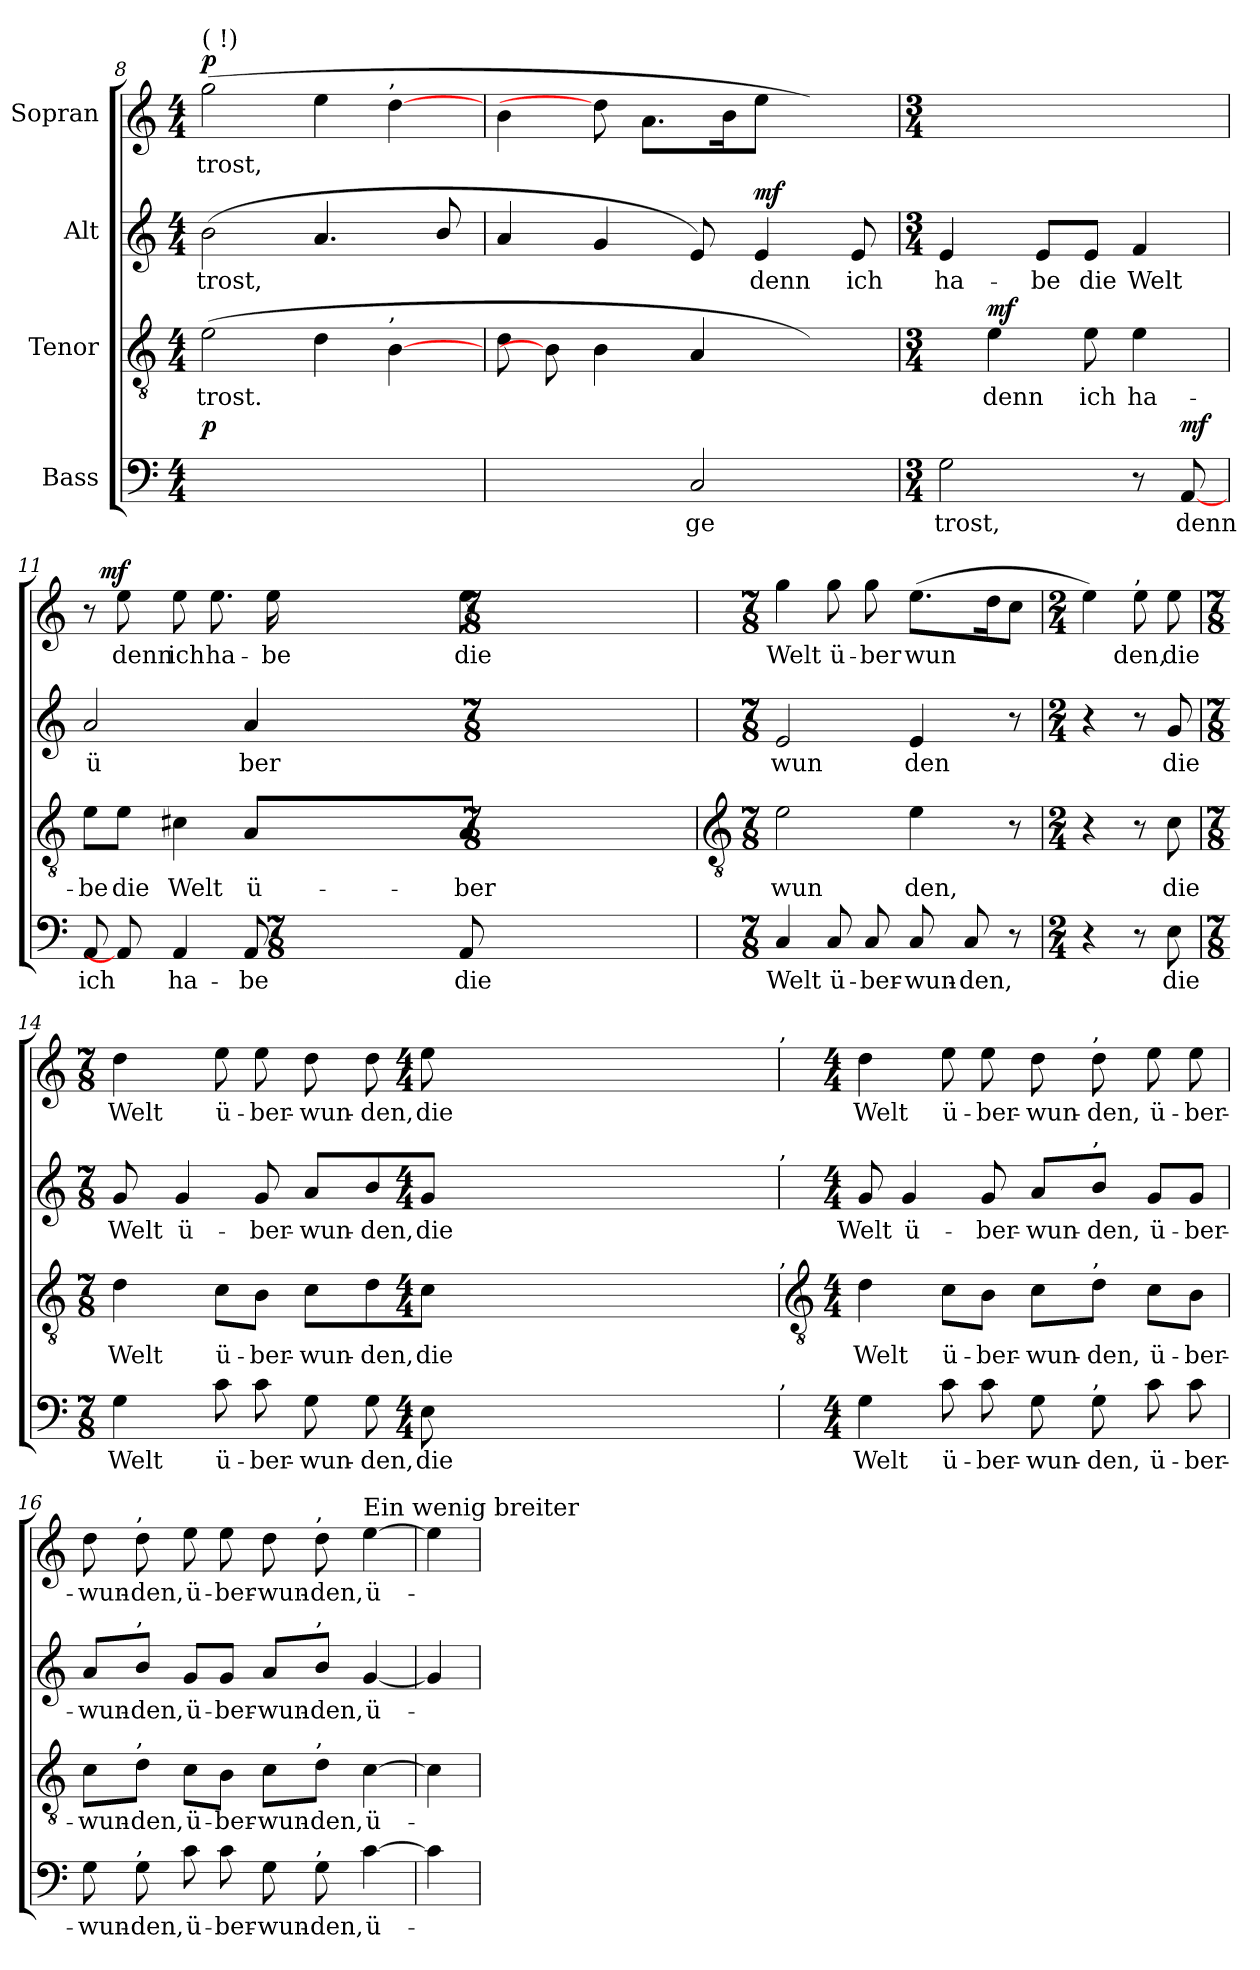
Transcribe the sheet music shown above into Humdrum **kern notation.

**kern	**text	**dynam	**kern	**text	**dynam	**kern	**text	**dynam	**kern	**text	**dynam
*part4	*part4	*part4	*part3	*part3	*part3	*part2	*part2	*part2	*part1	*part1	*part1
*staff4	*staff4	*staff4	*staff3	*staff3	*staff3	*staff2	*staff2	*staff2	*staff1	*staff1	*staff1
*I"Bass	*	*	*I"Tenor	*	*	*I"Alt	*	*	*I"Sopran	*	*
*clefF4	*	*	*clefGv2	*	*	*clefG2	*	*	*clefG2	*	*
*k[]	*	*	*k[]	*	*	*k[]	*	*	*k[]	*	*
*C:	*	*	*C:	*	*	*C:	*	*	*C:	*	*
*M4/4	*	*	*M4/4	*	*	*M4/4	*	*	*M4/4	*	*
=8	=8	=8	=8	=8	=8	=8	=8	=8	=8	=8	=8
!	!	!	!	!	!	!	!	!	!LO:TX:a:t=(   !)	!	!
!	!LO:LY:b	!LO:DY:a	!	!LO:LY:b	!	!	!LO:LY:b	!	!	!LO:LY:b	!LO:DY:a
[1cyy	seid	p	(>2e	-trost.	.	(<2b	-trost,	.	(>2gg	-trost,	p
.	.	.	4d	.	.	4.a	.	.	4ee	.	.
!	!	!	!	!	!	!	!	!	!LO:TX:a:t=,	!	!
!	!	!	!LO:TX:a:t=,	!	!	!	!	!	!	!	!
.	.	.	[4B	.	.	.	.	.	[4dd	.	.
.	.	.	.	.	.	8b/	.	.	.	.	.
=9	=9	=9	=9	=9	=9	=9	=9	=9	=9	=9	=9
4.cyy_	.	.	8d	.	.	4a	.	.	4b	.	.
.	.	.	8B]	.	.	.	.	.	.	.	.
.	.	.	4B	.	.	4g	.	.	8dd]	.	.
8cyy]	.	.	.	.	.	.	.	.	8.aL	.	.
!	!LO:LY:b	!	!	!	!	!	!	!	!	!	!
2C	ge	.	4A	.	.	8e)	.	.	.	.	.
.	.	.	.	.	.	.	.	.	16b	.	.
!	!	!	!	!	!	!	!LO:LY:b	!LO:DY:a	!	!	!
.	.	.	.	.	.	4e	denn	mf	8eeJ	.	.
.	.	.	[4Byy)	.	.	.	.	.	[4byy)	.	.
!	!	!	!	!	!	!	!LO:LY:b	!	!	!	!
.	.	.	.	.	.	8e	ich	.	.	.	.
=10	=10	=10	=10	=10	=10	=10	=10	=10	=10	=10	=10
*M3/4	*	*	*M3/4	*	*	*M3/4	*	*	*M3/4	*	*
!	!LO:LY:b	!	!	!	!	!	!LO:LY:b	!	!	!	!
2G	trost,	.	8Byy]	.	.	4e	ha-	.	2byy_	.	.
!	!	!	!	!LO:LY:b	!LO:DY:a	!	!	!	!	!	!
.	.	.	4e	denn	mf	.	.	.	.	.	.
!	!	!	!	!	!	!	!LO:LY:b	!	!	!	!
.	.	.	.	.	.	8e/L	-be	.	.	.	.
!	!	!	!	!LO:LY:b	!	!	!LO:LY:b	!	!	!	!
.	.	.	8e	ich	.	8e/J	die	.	.	.	.
!	!	!	!	!LO:LY:b	!	!	!LO:LY:b	!	!	!	!
8r	.	.	4e	ha-	.	4f	Welt	.	4byy]	.	.
!	!LO:LY:b	!LO:DY:a	!	!	!	!	!	!	!	!	!
[8AA	denn	mf	.	.	.	.	.	.	.	.	.
=11	=11	=11	=11	=11	=11	=11	=11	=11	=11	=11	=11
!	!LO:LY:b	!	!	!LO:LY:b	!	!	!LO:LY:b	!	!	!	!
8AA	ich	.	8e\L	-be	.	2a	ü	.	8r	.	.
!	!	!	!	!LO:LY:b	!	!	!	!	!	!LO:LY:b	!LO:DY:a
8AA]	.	.	8e\J	die	.	.	.	.	8ee	denn	mf
!	!LO:LY:b	!	!	!LO:LY:b	!	!	!	!	!	!LO:LY:b	!
4AA	ha-	.	4c#X	Welt	.	.	.	.	8ee	ich	.
!	!	!	!	!	!	!	!	!	!	!LO:LY:b	!
.	.	.	.	.	.	.	.	.	8.ee	ha-	.
!	!LO:LY:b	!	!	!LO:LY:b	!	!	!LO:LY:b	!	!	!	!
8AA	-be	.	8A/L	ü-	.	4a	ber	.	.	.	.
!	!	!	!	!	!	!	!	!	!	!LO:LY:b	!
.	.	.	.	.	.	.	.	.	16ee	-be	.
*M7/8	*	*	*	*	*	*	*	*	*	*	*
!	!LO:LY:b	!	!	!LO:LY:b	!	!	!	!	!	!LO:LY:b	!
8AA	die	.	8A/J	-ber	.	.	.	.	8ee	die	.
*	*	*	*M7/8	*	*	*M7/8	*	*	*M7/8	*	*
!!LO:LB:g=z
=12	=12	=12	=12	=12	=12	=12	=12	=12	=12	=12	=12
*	*	*	*clefGv2	*	*	*	*	*	*	*	*
*M7/8	*	*	*M7/8	*	*	*M7/8	*	*	*M7/8	*	*
!	!LO:LY:b	!	!	!LO:LY:b	!	!	!LO:LY:b	!	!	!LO:LY:b	!
4C	Welt	.	2e	wun	.	2e	wun	.	4gg	Welt	.
!	!LO:LY:b	!	!	!	!	!	!	!	!	!LO:LY:b	!
8C	ü-	.	.	.	.	.	.	.	8gg	ü-	.
!	!LO:LY:b	!	!	!	!	!	!	!	!	!LO:LY:b	!
8C	-ber-	.	.	.	.	.	.	.	8gg	-ber	.
!	!LO:LY:b	!	!	!LO:LY:b	!	!	!LO:LY:b	!	!	!LO:LY:b	!
8C	-wun-	.	4e	den,	.	4e	den	.	(>8.eeL	wun	.
!	!LO:LY:b	!	!	!	!	!	!	!	!	!	!
8C	-den,	.	.	.	.	.	.	.	.	.	.
.	.	.	.	.	.	.	.	.	16dd	.	.
8r	.	.	8r	.	.	8r	.	.	8ccJ	.	.
=13	=13	=13	=13	=13	=13	=13	=13	=13	=13	=13	=13
*M2/4	*	*	*M2/4	*	*	*M2/4	*	*	*M2/4	*	*
4r	.	.	4r	.	.	4r	.	.	4ee)	.	.
!	!	!	!	!	!	!	!	!	!LO:TX:a:t=,	!	!
!	!	!	!	!	!	!	!	!	!	!LO:LY:b	!
8r	.	.	8r	.	.	8r	.	.	8ee	den,	.
!	!LO:LY:b	!	!	!LO:LY:b	!	!	!LO:LY:b	!	!	!LO:LY:b	!
8E	die	.	8c	die	.	8g	die	.	8ee	die	.
=14	=14	=14	=14	=14	=14	=14	=14	=14	=14	=14	=14
*M7/8	*	*	*M7/8	*	*	*M7/8	*	*	*M7/8	*	*
!	!LO:LY:b	!	!	!LO:LY:b	!	!	!LO:LY:b	!	!	!LO:LY:b	!
4G	Welt	.	4d	Welt	.	8g	Welt	.	4dd	Welt	.
!	!	!	!	!	!	!	!LO:LY:b	!	!	!	!
.	.	.	.	.	.	4g	ü-	.	.	.	.
!	!LO:LY:b	!	!	!LO:LY:b	!	!	!	!	!	!LO:LY:b	!
8c	ü-	.	8c\L	ü-	.	.	.	.	8ee	ü-	.
!	!LO:LY:b	!	!	!LO:LY:b	!	!	!LO:LY:b	!	!	!LO:LY:b	!
8c	-ber-	.	8B\J	-ber-	.	8g	-ber-	.	8ee	-ber-	.
!	!LO:LY:b	!	!	!LO:LY:b	!	!	!LO:LY:b	!	!	!LO:LY:b	!
8G	-wun-	.	8c\L	-wun-	.	8a/L	-wun-	.	8dd	-wun-	.
!	!	!	!	!	!	!	!	!	!LO:TX:a:t=,	!	!
!	!	!	!	!	!	!LO:TX:a:t=,	!	!	!	!	!
!	!	!	!LO:TX:a:t=,	!	!	!	!	!	!	!	!
!LO:TX:a:t=,	!	!	!	!	!	!	!	!	!	!	!
!	!LO:LY:b	!	!	!LO:LY:b	!	!	!LO:LY:b	!	!	!LO:LY:b	!
8G	-den,	.	8d\	-den,	.	8b/	-den,	.	8dd	-den,	.
!	!LO:LY:b	!	!	!LO:LY:b	!	!	!LO:LY:b	!	!	!LO:LY:b	!
8E	die	.	8c\J	die	.	8g/J	die	.	8ee	die	.
*M4/4	*	*	*M4/4	*	*	*M4/4	*	*	*M4/4	*	*
!!LO:LB:g=z
=15	=15	=15	=15	=15	=15	=15	=15	=15	=15	=15	=15
*	*	*	*clefGv2	*	*	*	*	*	*	*	*
*M4/4	*	*	*M4/4	*	*	*M4/4	*	*	*M4/4	*	*
!	!LO:LY:b	!	!	!LO:LY:b	!	!	!LO:LY:b	!	!	!LO:LY:b	!
4G	Welt	.	4d	Welt	.	8g	Welt	.	4dd	Welt	.
!	!	!	!	!	!	!	!LO:LY:b	!	!	!	!
.	.	.	.	.	.	4g	ü-	.	.	.	.
!	!LO:LY:b	!	!	!LO:LY:b	!	!	!	!	!	!LO:LY:b	!
8c	ü-	.	8c\L	ü-	.	.	.	.	8ee	ü-	.
!	!LO:LY:b	!	!	!LO:LY:b	!	!	!LO:LY:b	!	!	!LO:LY:b	!
8c	-ber-	.	8B\J	-ber-	.	8g	-ber-	.	8ee	-ber-	.
!	!LO:LY:b	!	!	!LO:LY:b	!	!	!LO:LY:b	!	!	!LO:LY:b	!
8G	-wun-	.	8c\L	-wun-	.	8a/L	-wun-	.	8dd	-wun-	.
!	!	!	!	!	!	!	!	!	!LO:TX:a:t=,	!	!
!	!	!	!	!	!	!LO:TX:a:t=,	!	!	!	!	!
!	!	!	!LO:TX:a:t=,	!	!	!	!	!	!	!	!
!LO:TX:a:t=,	!	!	!	!	!	!	!	!	!	!	!
!	!LO:LY:b	!	!	!LO:LY:b	!	!	!LO:LY:b	!	!	!LO:LY:b	!
8G	-den,	.	8d\J	-den,	.	8b/J	-den,	.	8dd	-den,	.
!	!LO:LY:b	!	!	!LO:LY:b	!	!	!LO:LY:b	!	!	!LO:LY:b	!
8c	ü-	.	8c\L	ü-	.	8g/L	ü-	.	8ee	ü-	.
!	!LO:LY:b	!	!	!LO:LY:b	!	!	!LO:LY:b	!	!	!LO:LY:b	!
8c	-ber-	.	8B\J	-ber-	.	8g/J	-ber-	.	8ee	-ber-	.
=16	=16	=16	=16	=16	=16	=16	=16	=16	=16	=16	=16
!	!LO:LY:b	!	!	!LO:LY:b	!	!	!LO:LY:b	!	!	!LO:LY:b	!
8G	-wun-	.	8c\L	-wun-	.	8a/L	-wun-	.	8dd	-wun-	.
!	!	!	!	!	!	!	!	!	!LO:TX:a:t=,	!	!
!	!	!	!	!	!	!LO:TX:a:t=,	!	!	!	!	!
!	!	!	!LO:TX:a:t=,	!	!	!	!	!	!	!	!
!LO:TX:a:t=,	!	!	!	!	!	!	!	!	!	!	!
!	!LO:LY:b	!	!	!LO:LY:b	!	!	!LO:LY:b	!	!	!LO:LY:b	!
8G	-den,	.	8d\J	-den,	.	8b/J	-den,	.	8dd	-den,	.
!	!LO:LY:b	!	!	!LO:LY:b	!	!	!LO:LY:b	!	!	!LO:LY:b	!
8c	ü-	.	8c\L	ü-	.	8g/L	ü-	.	8ee	ü-	.
!	!LO:LY:b	!	!	!LO:LY:b	!	!	!LO:LY:b	!	!	!LO:LY:b	!
8c	-ber-	.	8B\J	-ber-	.	8g/J	-ber-	.	8ee	-ber-	.
!	!LO:LY:b	!	!	!LO:LY:b	!	!	!LO:LY:b	!	!	!LO:LY:b	!
8G	-wun-	.	8c\L	-wun-	.	8a/L	-wun-	.	8dd	-wun-	.
!	!	!	!	!	!	!	!	!	!LO:TX:a:t=,	!	!
!	!	!	!	!	!	!LO:TX:a:t=,	!	!	!	!	!
!	!	!	!LO:TX:a:t=,	!	!	!	!	!	!	!	!
!LO:TX:a:t=,	!	!	!	!	!	!	!	!	!	!	!
!	!LO:LY:b	!	!	!LO:LY:b	!	!	!LO:LY:b	!	!	!LO:LY:b	!
8G	-den,	.	8d\J	-den,	.	8b/J	-den,	.	8dd	-den,	.
!	!	!	!	!	!	!	!	!	!LO:TX:a:t=Ein wenig breiter	!	!
!	!LO:LY:b	!	!	!LO:LY:b	!	!	!LO:LY:b	!	!	!LO:LY:b	!
[4c	ü-	.	[4c	ü-	.	[4g	ü-	.	[4ee	ü-	.
=17	=17	=17	=17	=17	=17	=17	=17	=17	=17	=17	=17
4c]	.	.	4c]	.	.	4g]	.	.	4ee]	.	.
=	=	=	=	=	=	=	=	=	=	=	=
*-	*-	*-	*-	*-	*-	*-	*-	*-	*-	*-	*-
